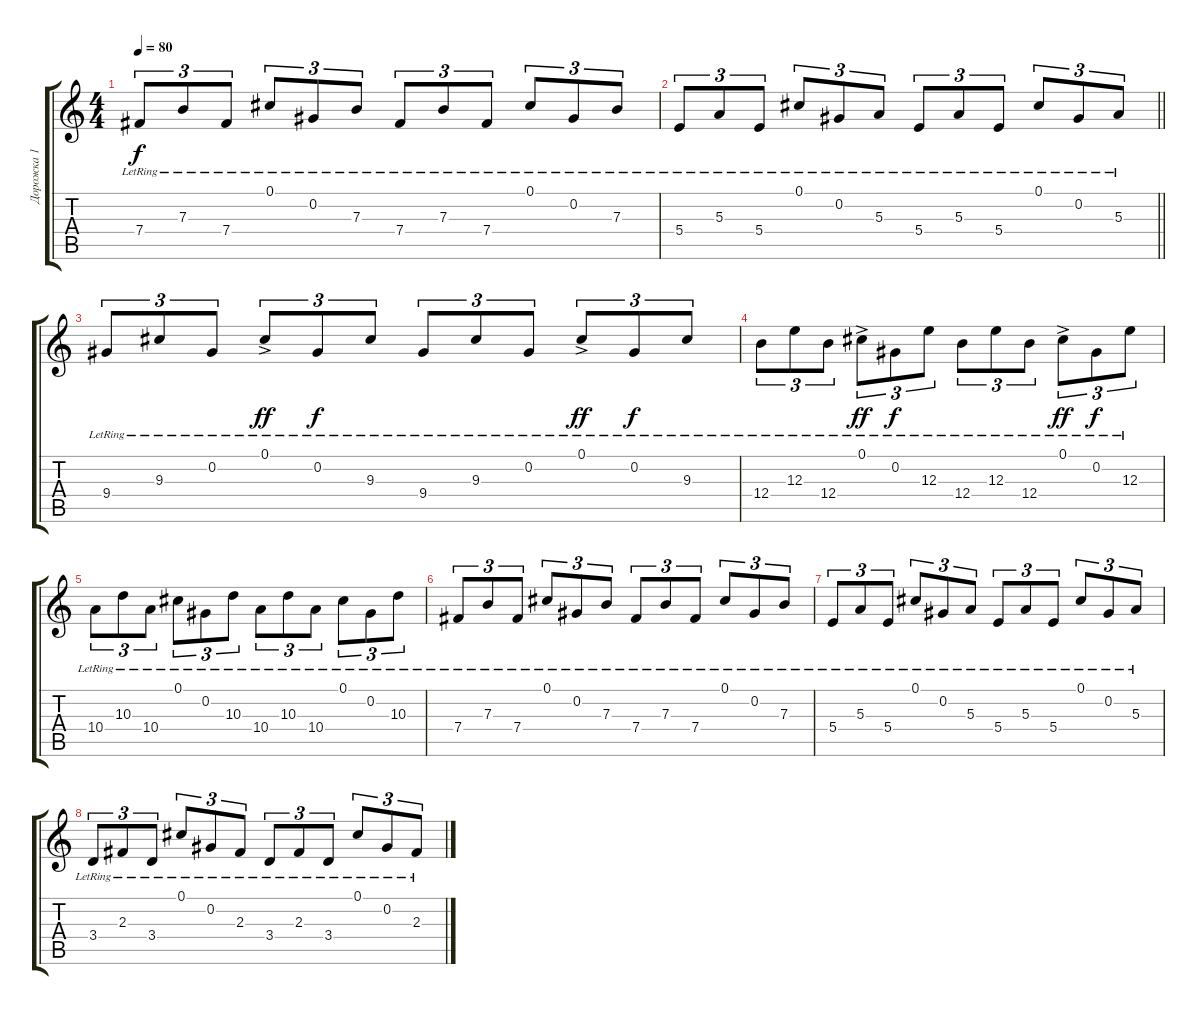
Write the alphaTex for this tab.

\track ("Дорожка 1" "Дорожка 1") {instrument acousticguitarsteel}
\staff {score tabs}
\tuning (Db4 Ab3 E3 B2 Gb2 B1) {hide}
\ts (4 4)
\tempo 80
\clef g2
\ks c
7.4{lr}.8{tu (3 2) dy f} 7.3{lr}.8{tu (3 2)} 7.4{lr}.8{tu (3 2)} 0.1{lr}.8{tu (3 2)} 0.2{lr}.8{tu (3 2)} 7.3{lr}.8{tu (3 2)} 7.4{lr}.8{tu (3 2)} 7.3{lr}.8{tu (3 2)} 7.4{lr}.8{tu (3 2)} 0.1{lr}.8{tu (3 2)} 0.2{lr}.8{tu (3 2)} 7.3{lr}.8{tu (3 2)} |
\barLineRight lightlight
5.4{lr}.8{tu (3 2)} 5.3{lr}.8{tu (3 2)} 5.4{lr}.8{tu (3 2)} 0.1{lr}.8{tu (3 2)} 0.2{lr}.8{tu (3 2)} 5.3{lr}.8{tu (3 2)} 5.4{lr}.8{tu (3 2)} 5.3{lr}.8{tu (3 2)} 5.4{lr}.8{tu (3 2)} 0.1{lr}.8{tu (3 2)} 0.2{lr}.8{tu (3 2)} 5.3{lr}.8{tu (3 2)} |
\section ("" " ")
9.4{lr}.8{tu (3 2)} 9.3{lr}.8{tu (3 2)} 0.2{lr}.8{tu (3 2)} 0.1{ac lr}.8{tu (3 2) dy ff} 0.2{lr}.8{tu (3 2) dy f} 9.3{lr}.8{tu (3 2)} 9.4{lr}.8{tu (3 2)} 9.3{lr}.8{tu (3 2)} 0.2{lr}.8{tu (3 2)} 0.1{ac lr}.8{tu (3 2) dy ff} 0.2{lr}.8{tu (3 2) dy f} 9.3{lr}.8{tu (3 2)} |
12.4{lr}.8{tu (3 2)} 12.3{lr}.8{tu (3 2)} 12.4{lr}.8{tu (3 2)} 0.1{ac lr}.8{tu (3 2) dy ff} 0.2{lr}.8{tu (3 2) dy f} 12.3{lr}.8{tu (3 2)} 12.4{lr}.8{tu (3 2)} 12.3{lr}.8{tu (3 2)} 12.4{lr}.8{tu (3 2)} 0.1{ac lr}.8{tu (3 2) dy ff} 0.2{lr}.8{tu (3 2) dy f} 12.3{lr}.8{tu (3 2)} |
10.4{lr}.8{tu (3 2)} 10.3{lr}.8{tu (3 2)} 10.4{lr}.8{tu (3 2)} 0.1{lr}.8{tu (3 2)} 0.2{lr}.8{tu (3 2)} 10.3{lr}.8{tu (3 2)} 10.4{lr}.8{tu (3 2)} 10.3{lr}.8{tu (3 2)} 10.4{lr}.8{tu (3 2)} 0.1{lr}.8{tu (3 2)} 0.2{lr}.8{tu (3 2)} 10.3{lr}.8{tu (3 2)} |
7.4{lr}.8{tu (3 2)} 7.3{lr}.8{tu (3 2)} 7.4{lr}.8{tu (3 2)} 0.1{lr}.8{tu (3 2)} 0.2{lr}.8{tu (3 2)} 7.3{lr}.8{tu (3 2)} 7.4{lr}.8{tu (3 2)} 7.3{lr}.8{tu (3 2)} 7.4{lr}.8{tu (3 2)} 0.1{lr}.8{tu (3 2)} 0.2{lr}.8{tu (3 2)} 7.3{lr}.8{tu (3 2)} |
5.4{lr}.8{tu (3 2)} 5.3{lr}.8{tu (3 2)} 5.4{lr}.8{tu (3 2)} 0.1{lr}.8{tu (3 2)} 0.2{lr}.8{tu (3 2)} 5.3{lr}.8{tu (3 2)} 5.4{lr}.8{tu (3 2)} 5.3{lr}.8{tu (3 2)} 5.4{lr}.8{tu (3 2)} 0.1{lr}.8{tu (3 2)} 0.2{lr}.8{tu (3 2)} 5.3{lr}.8{tu (3 2)} |
3.4{lr}.8{tu (3 2)} 2.3{lr}.8{tu (3 2)} 3.4{lr}.8{tu (3 2)} 0.1{lr}.8{tu (3 2)} 0.2{lr}.8{tu (3 2)} 2.3{lr}.8{tu (3 2)} 3.4{lr}.8{tu (3 2)} 2.3{lr}.8{tu (3 2)} 3.4{lr}.8{tu (3 2)} 0.1{lr}.8{tu (3 2)} 0.2{lr}.8{tu (3 2)} 2.3{lr}.8{tu (3 2)}
